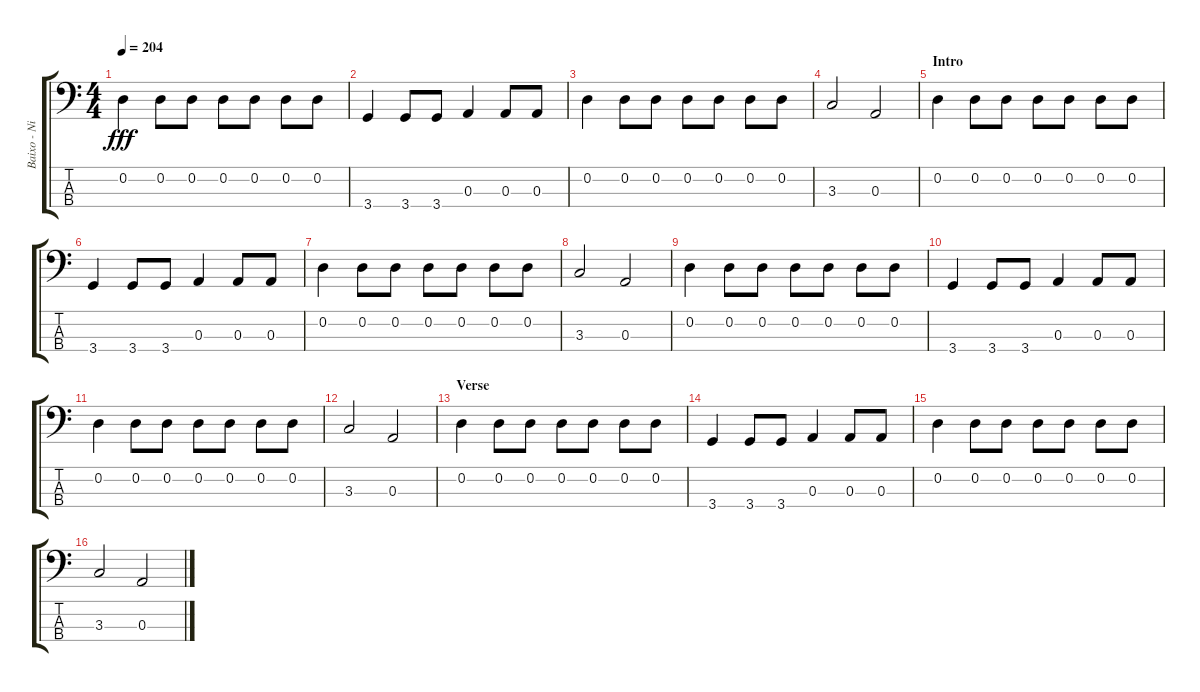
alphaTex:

\track ("Baixo - Nikola" "Baixo - Ni") {instrument electricbasspick}
\staff {score tabs}
\tuning (G2 D2 A1 E1) {hide}
\ts (4 4)
\tempo 204
\clef f4
\ks c
0.2.4{dy fff} 0.2.8 0.2.8 0.2.8 0.2.8 0.2.8 0.2.8 |
3.4.4 3.4.8 3.4.8 0.3.4 0.3.8 0.3.8 |
0.2.4 0.2.8 0.2.8 0.2.8 0.2.8 0.2.8 0.2.8 |
3.3.2 0.3.2 |
\section ("" "Intro")
0.2.4 0.2.8 0.2.8 0.2.8 0.2.8 0.2.8 0.2.8 |
3.4.4 3.4.8 3.4.8 0.3.4 0.3.8 0.3.8 |
0.2.4 0.2.8 0.2.8 0.2.8 0.2.8 0.2.8 0.2.8 |
3.3.2 0.3.2 |
0.2.4 0.2.8 0.2.8 0.2.8 0.2.8 0.2.8 0.2.8 |
3.4.4 3.4.8 3.4.8 0.3.4 0.3.8 0.3.8 |
0.2.4 0.2.8 0.2.8 0.2.8 0.2.8 0.2.8 0.2.8 |
3.3.2 0.3.2 |
\section ("" "Verse")
0.2.4 0.2.8 0.2.8 0.2.8 0.2.8 0.2.8 0.2.8 |
3.4.4 3.4.8 3.4.8 0.3.4 0.3.8 0.3.8 |
0.2.4 0.2.8 0.2.8 0.2.8 0.2.8 0.2.8 0.2.8 |
3.3.2 0.3.2
